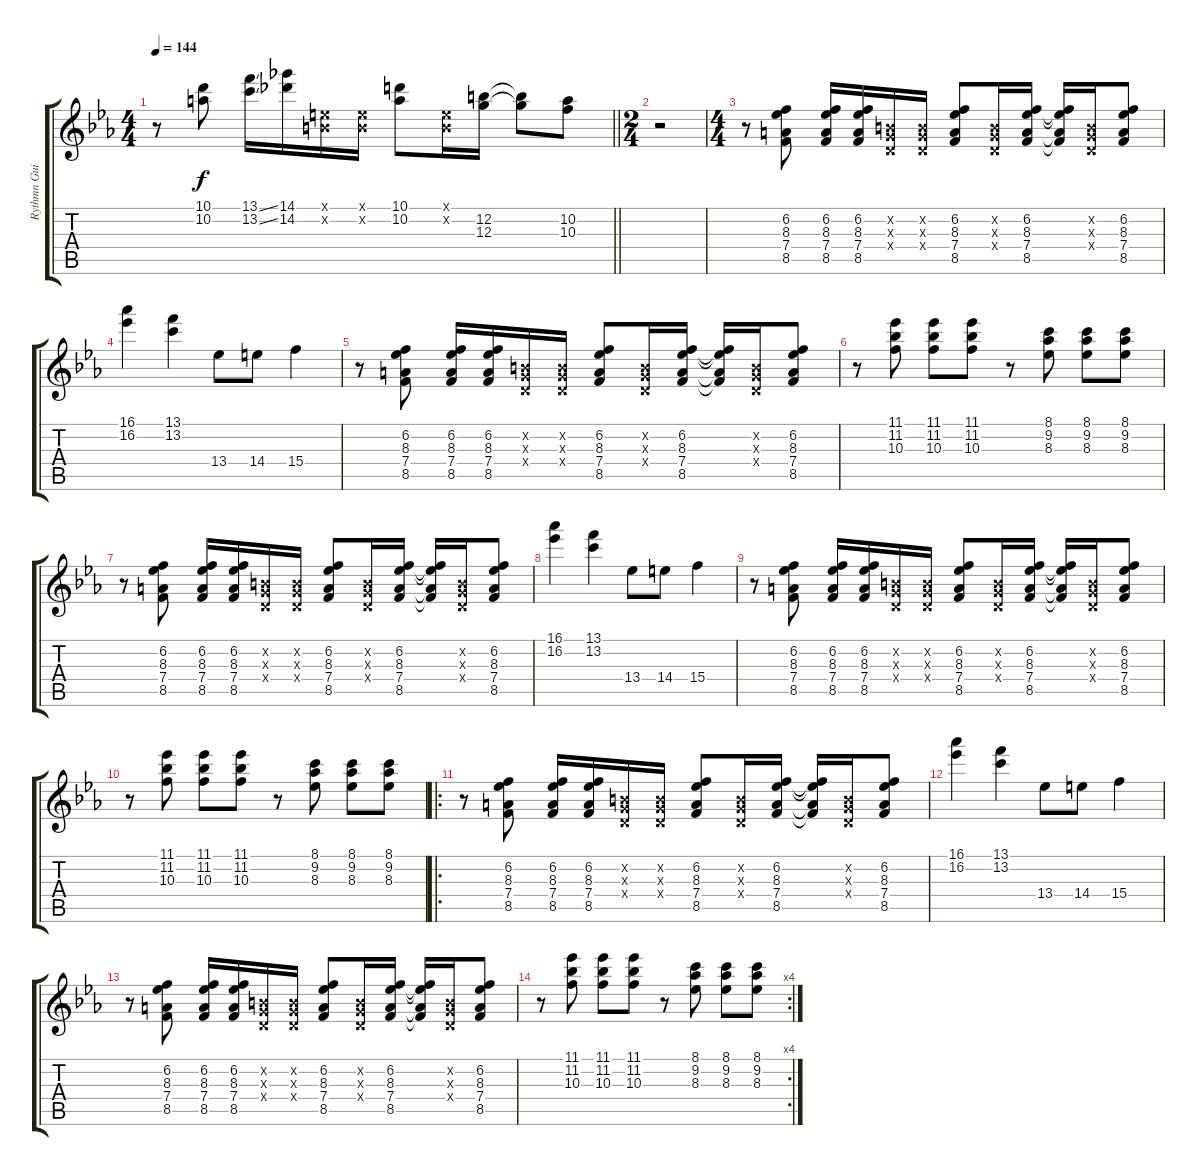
\track ("Rythmn Guitar" "Rythmn Gui") {instrument electricguitarclean}
\staff {score tabs}
\tuning (E4 B3 G3 D3 A2 E2) {hide}
\ts (4 4)
\tempo 144
\clef g2
\barLineRight lightlight
\ks eb
r.8{dy f} (10.1 10.2).8 (13.1{ss} 13.2{ss}).16 (14.1 14.2).16 (0.1{x} 0.2{x}).16 (0.1{x} 0.2{x}).16 (10.1 10.2).8 (0.1{x} 0.2{x}).16 (12.2 12.3).16 (12.2{t} 12.3{t}).8 (10.2 10.3).8 |
\ts (2 4)
r.2 |
\ts (4 4)
r.8 (6.2 8.3 7.4 8.5).8 (6.2 8.3 7.4 8.5).16 (6.2 8.3 7.4 8.5).16 (0.2{x} 0.3{x} 0.4{x}).16 (0.2{x} 0.3{x} 0.4{x}).16 (6.2 8.3 7.4 8.5).8 (0.2{x} 0.3{x} 0.4{x}).16 (6.2 8.3 7.4 8.5).16 (6.2{t} 8.3{t} 7.4{t} 8.5{t}).16 (0.2{x} 0.3{x} 0.4{x}).16 (6.2 8.3 7.4 8.5).8 |
(16.1 16.2).4 (13.1 13.2).4 13.4.8 14.4.8 15.4.4 |
r.8 (6.2 8.3 7.4 8.5).8 (6.2 8.3 7.4 8.5).16 (6.2 8.3 7.4 8.5).16 (0.2{x} 0.3{x} 0.4{x}).16 (0.2{x} 0.3{x} 0.4{x}).16 (6.2 8.3 7.4 8.5).8 (0.2{x} 0.3{x} 0.4{x}).16 (6.2 8.3 7.4 8.5).16 (6.2{t} 8.3{t} 7.4{t} 8.5{t}).16 (0.2{x} 0.3{x} 0.4{x}).16 (6.2 8.3 7.4 8.5).8 |
r.8 (11.1 11.2 10.3).8 (11.1 11.2 10.3).8 (11.1 11.2 10.3).8 r.8 (8.1 9.2 8.3).8 (8.1 9.2 8.3).8 (8.1 9.2 8.3).8 |
r.8 (6.2 8.3 7.4 8.5).8 (6.2 8.3 7.4 8.5).16 (6.2 8.3 7.4 8.5).16 (0.2{x} 0.3{x} 0.4{x}).16 (0.2{x} 0.3{x} 0.4{x}).16 (6.2 8.3 7.4 8.5).8 (0.2{x} 0.3{x} 0.4{x}).16 (6.2 8.3 7.4 8.5).16 (6.2{t} 8.3{t} 7.4{t} 8.5{t}).16 (0.2{x} 0.3{x} 0.4{x}).16 (6.2 8.3 7.4 8.5).8 |
(16.1 16.2).4 (13.1 13.2).4 13.4.8 14.4.8 15.4.4 |
r.8 (6.2 8.3 7.4 8.5).8 (6.2 8.3 7.4 8.5).16 (6.2 8.3 7.4 8.5).16 (0.2{x} 0.3{x} 0.4{x}).16 (0.2{x} 0.3{x} 0.4{x}).16 (6.2 8.3 7.4 8.5).8 (0.2{x} 0.3{x} 0.4{x}).16 (6.2 8.3 7.4 8.5).16 (6.2{t} 8.3{t} 7.4{t} 8.5{t}).16 (0.2{x} 0.3{x} 0.4{x}).16 (6.2 8.3 7.4 8.5).8 |
r.8 (11.1 11.2 10.3).8 (11.1 11.2 10.3).8 (11.1 11.2 10.3).8 r.8 (8.1 9.2 8.3).8 (8.1 9.2 8.3).8 (8.1 9.2 8.3).8 |
\ro
r.8 (6.2 8.3 7.4 8.5).8 (6.2 8.3 7.4 8.5).16 (6.2 8.3 7.4 8.5).16 (0.2{x} 0.3{x} 0.4{x}).16 (0.2{x} 0.3{x} 0.4{x}).16 (6.2 8.3 7.4 8.5).8 (0.2{x} 0.3{x} 0.4{x}).16 (6.2 8.3 7.4 8.5).16 (6.2{t} 8.3{t} 7.4{t} 8.5{t}).16 (0.2{x} 0.3{x} 0.4{x}).16 (6.2 8.3 7.4 8.5).8 |
(16.1 16.2).4 (13.1 13.2).4 13.4.8 14.4.8 15.4.4 |
r.8 (6.2 8.3 7.4 8.5).8 (6.2 8.3 7.4 8.5).16 (6.2 8.3 7.4 8.5).16 (0.2{x} 0.3{x} 0.4{x}).16 (0.2{x} 0.3{x} 0.4{x}).16 (6.2 8.3 7.4 8.5).8 (0.2{x} 0.3{x} 0.4{x}).16 (6.2 8.3 7.4 8.5).16 (6.2{t} 8.3{t} 7.4{t} 8.5{t}).16 (0.2{x} 0.3{x} 0.4{x}).16 (6.2 8.3 7.4 8.5).8 |
\rc 4
r.8 (11.1 11.2 10.3).8 (11.1 11.2 10.3).8 (11.1 11.2 10.3).8 r.8 (8.1 9.2 8.3).8 (8.1 9.2 8.3).8 (8.1 9.2 8.3).8
